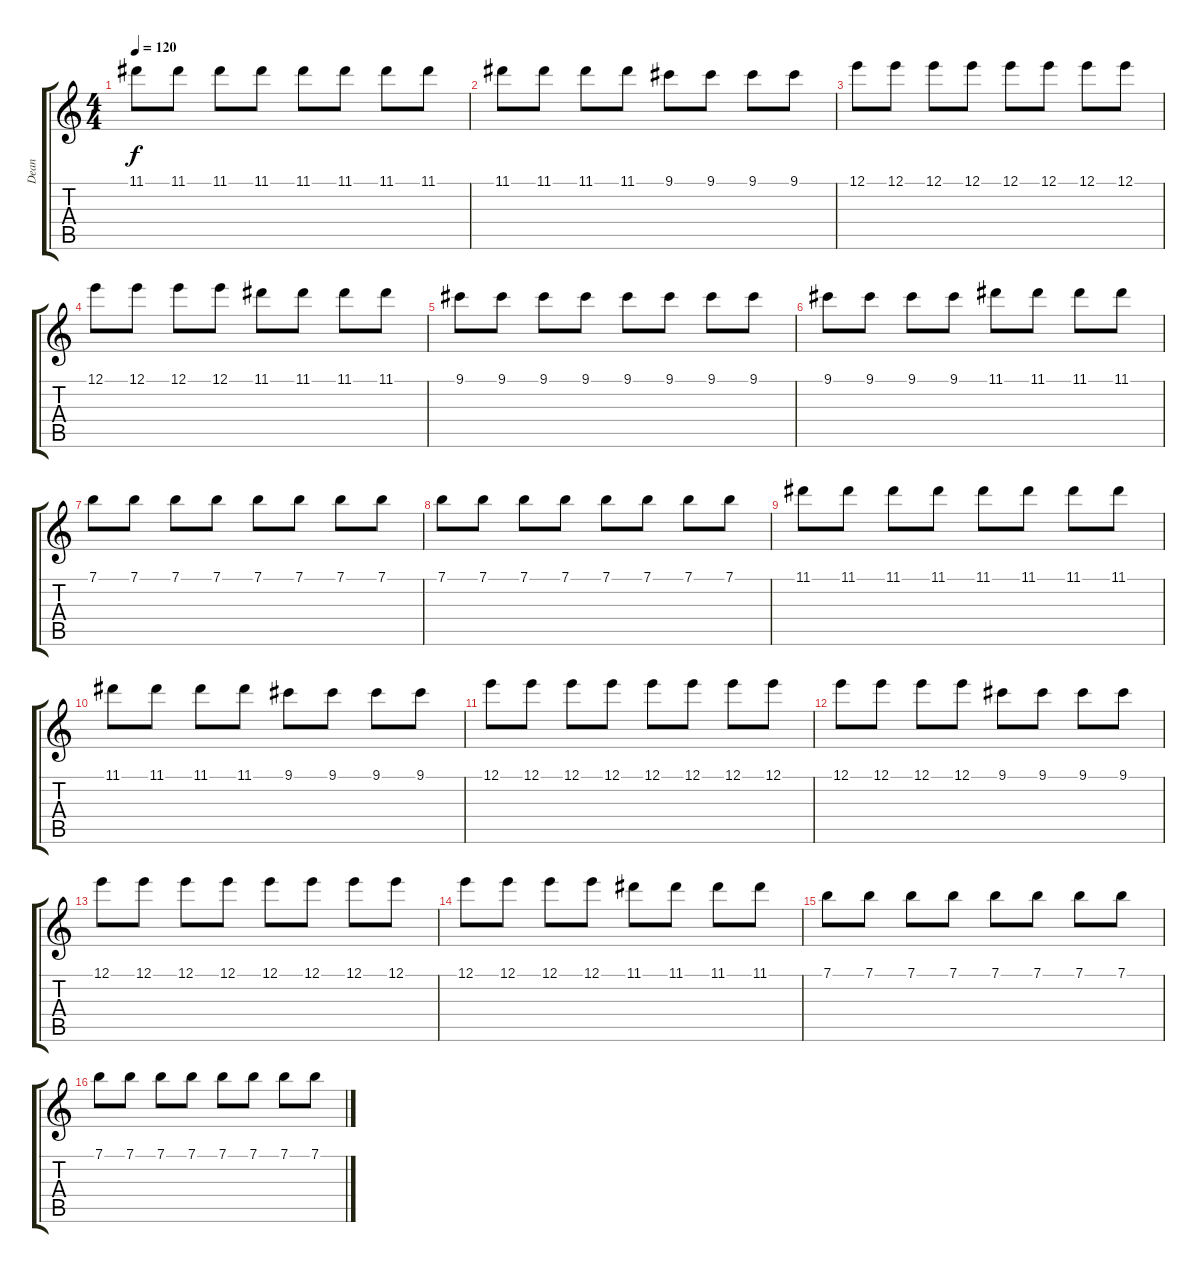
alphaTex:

\track ("Dean" "Dean") {instrument overdrivenguitar}
\staff {score tabs}
\tuning (E4 B3 G3 D3 A2 E2) {hide}
\ts (4 4)
\tempo 120
\clef g2
\ks c
11.1.8{dy f} 11.1.8 11.1.8 11.1.8 11.1.8 11.1.8 11.1.8 11.1.8 |
11.1.8 11.1.8 11.1.8 11.1.8 9.1.8 9.1.8 9.1.8 9.1.8 |
12.1.8 12.1.8 12.1.8 12.1.8 12.1.8 12.1.8 12.1.8 12.1.8 |
12.1.8 12.1.8 12.1.8 12.1.8 11.1.8 11.1.8 11.1.8 11.1.8 |
9.1.8 9.1.8 9.1.8 9.1.8 9.1.8 9.1.8 9.1.8 9.1.8 |
9.1.8 9.1.8 9.1.8 9.1.8 11.1.8 11.1.8 11.1.8 11.1.8 |
7.1.8 7.1.8 7.1.8 7.1.8 7.1.8 7.1.8 7.1.8 7.1.8 |
7.1.8 7.1.8 7.1.8 7.1.8 7.1.8 7.1.8 7.1.8 7.1.8 |
11.1.8 11.1.8 11.1.8 11.1.8 11.1.8 11.1.8 11.1.8 11.1.8 |
11.1.8 11.1.8 11.1.8 11.1.8 9.1.8 9.1.8 9.1.8 9.1.8 |
12.1.8 12.1.8 12.1.8 12.1.8 12.1.8 12.1.8 12.1.8 12.1.8 |
12.1.8 12.1.8 12.1.8 12.1.8 9.1.8 9.1.8 9.1.8 9.1.8 |
12.1.8 12.1.8 12.1.8 12.1.8 12.1.8 12.1.8 12.1.8 12.1.8 |
12.1.8 12.1.8 12.1.8 12.1.8 11.1.8 11.1.8 11.1.8 11.1.8 |
7.1.8 7.1.8 7.1.8 7.1.8 7.1.8 7.1.8 7.1.8 7.1.8 |
7.1.8 7.1.8 7.1.8 7.1.8 7.1.8 7.1.8 7.1.8 7.1.8
